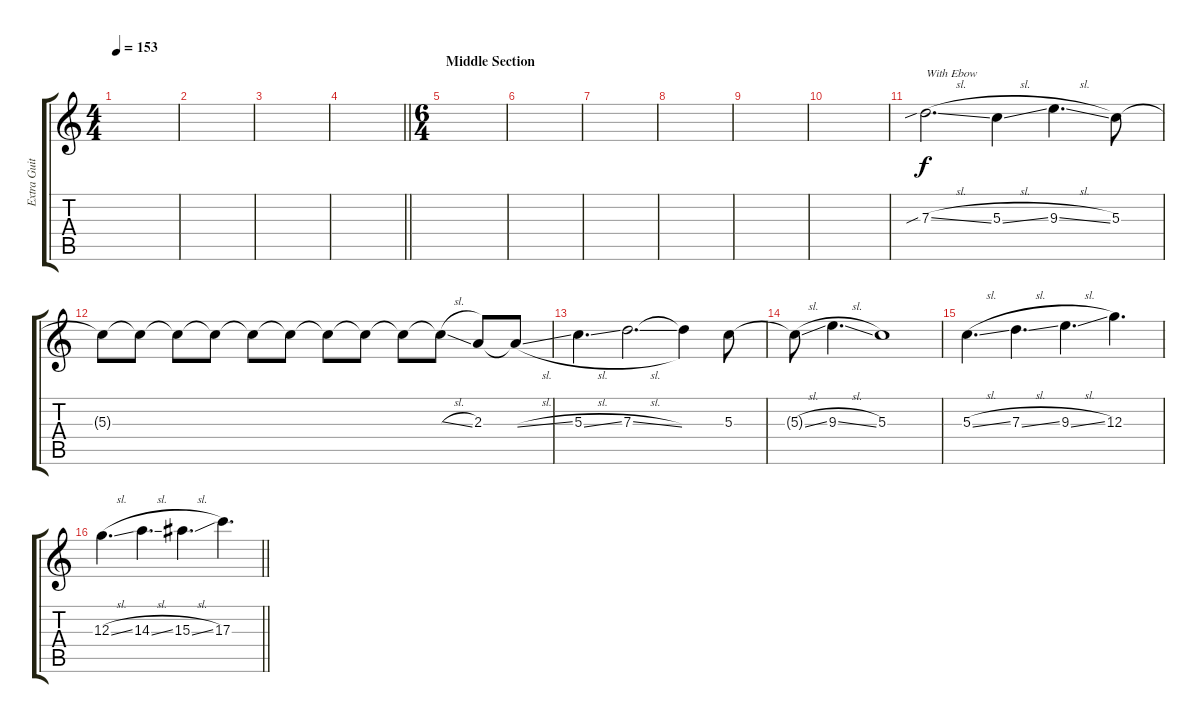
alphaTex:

\track ("Extra Guitar" "Extra Guit") {instrument distortionguitar}
\staff {score tabs}
\tuning (E4 B3 G3 D3 A2 D2) {hide}
\ts (4 4)
\tempo 153
\clef g2
\ks c
|
|
|
\barLineRight lightlight
|
\ts (6 4)
\section ("" "Middle Section")
|
|
|
|
|
|
7.3{sib sl}.2{d txt "With Ebow"} 5.3{sl}.4 9.3{sl}.4{d} 5.3.8 |
5.3{t}.8 5.3{t}.8 5.3{t}.8 5.3{t}.8 5.3{t}.8 5.3{t}.8 5.3{t}.8 5.3{t}.8 5.3{t}.8 5.3{sl t}.8 2.3.8 2.3{sl t}.8 |
5.3{sl}.4{d} 7.3{sl}.2{d} 7.3{t}.4 5.3.8 |
5.3{sl t}.8 9.3{sl}.4{d} 5.3.1 |
5.3{sl}.4{d} 7.3{sl}.4{d} 9.3{sl}.4{d} 12.3.4{d} |
\barLineRight lightlight
12.3{sl}.4{d} 14.3{sl}.4{d} 15.3{sl}.4{d} 17.3.4{d}
